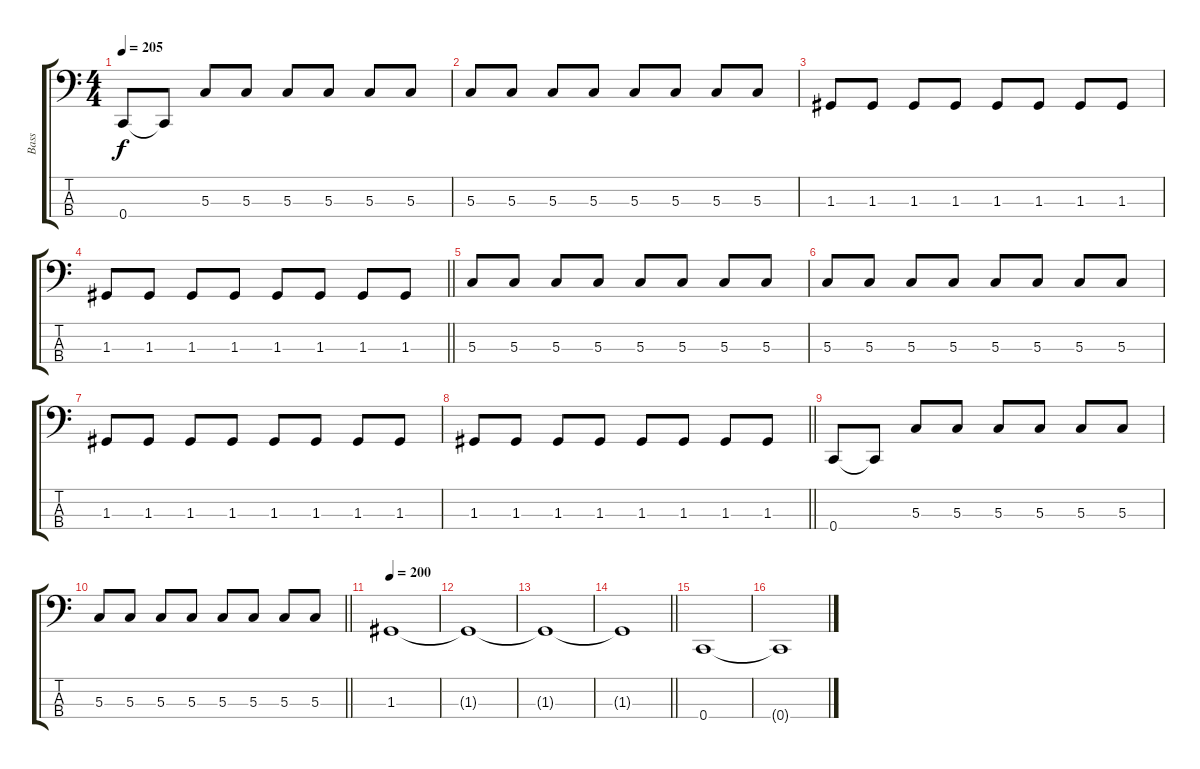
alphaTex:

\track ("Bass" "Bass") {instrument electricbassfinger}
\staff {score tabs}
\tuning (F2 C2 G1 C1) {hide}
\ts (4 4)
\tempo 205
\clef f4
\ks c
0.4.8{dy f} 0.4{t}.8 5.3.8 5.3.8 5.3.8 5.3.8 5.3.8 5.3.8 |
5.3.8 5.3.8 5.3.8 5.3.8 5.3.8 5.3.8 5.3.8 5.3.8 |
1.3.8 1.3.8 1.3.8 1.3.8 1.3.8 1.3.8 1.3.8 1.3.8 |
\barLineRight lightlight
1.3.8 1.3.8 1.3.8 1.3.8 1.3.8 1.3.8 1.3.8 1.3.8 |
5.3.8 5.3.8 5.3.8 5.3.8 5.3.8 5.3.8 5.3.8 5.3.8 |
5.3.8 5.3.8 5.3.8 5.3.8 5.3.8 5.3.8 5.3.8 5.3.8 |
1.3.8 1.3.8 1.3.8 1.3.8 1.3.8 1.3.8 1.3.8 1.3.8 |
\barLineRight lightlight
1.3.8 1.3.8 1.3.8 1.3.8 1.3.8 1.3.8 1.3.8 1.3.8 |
0.4.8 0.4{t}.8 5.3.8 5.3.8 5.3.8 5.3.8 5.3.8 5.3.8 |
\barLineRight lightlight
5.3.8 5.3.8 5.3.8 5.3.8 5.3.8 5.3.8 5.3.8 5.3.8 |
\tempo 200
1.3.1 |
1.3{t}.1 |
1.3{t}.1 |
\barLineRight lightlight
1.3{t}.1 |
0.4.1 |
0.4{t}.1
